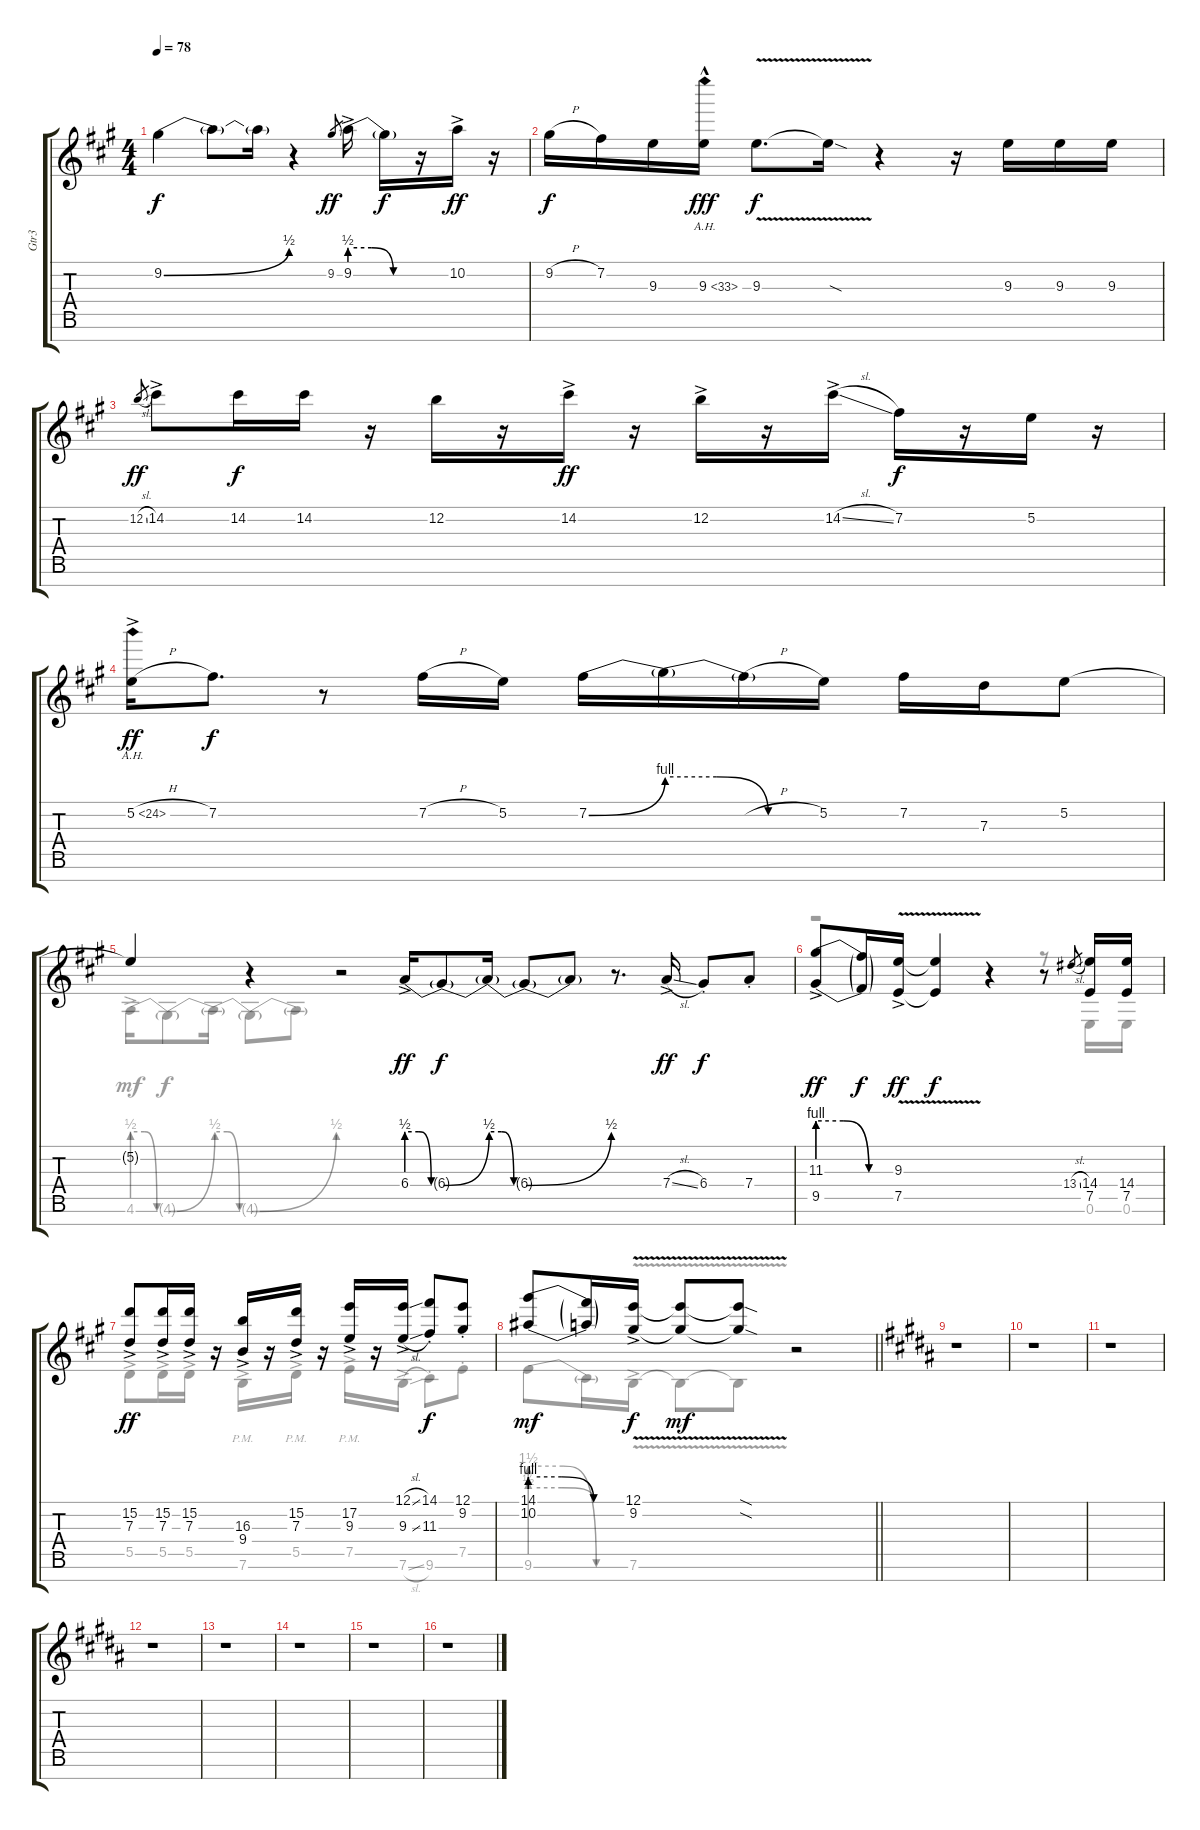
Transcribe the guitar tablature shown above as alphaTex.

\track ("Gtr3" "Gtr3") {instrument distortionguitar}
\staff {score tabs}
\tuning (E4 B3 G3 D3 A2 E2 B1) {hide}
\voice
\ts (4 4)
\section ("" " ")
\tempo 78
\clef g2
\ks a
9.2{be (bend 0 0 60 2)}.4{dy f} 9.2{t}.8 9.2{t}.16 r.4 9.2.8{gr dy ff} 9.2{be (custom 0 2 20 2 40 0 60 0) ac}.16 9.2{t}.16{dy f} r.16 10.2{ac}.16{dy ff} r.16 |
9.2{h}.16{dy f} 7.2.16 9.3.16 9.3{ah 24 hac}.16{dy fff} 9.3{v}.8{d dy f} 9.3{sod t}.16 r.4 r.16 9.3.16 9.3.16 9.3.16 |
12.2{sl}.8{gr dy ff} 14.2{ac}.8 14.2.16{dy f} 14.2.16 r.16 12.2.16 r.16 14.2{ac}.16{dy ff} r.16 12.2{ac}.16 r.16 14.2{sl ac}.16 7.2.16{dy f} r.16 5.2.16 r.16 |
5.2{ah 19 h ac}.16{dy ff} 7.2.8{d dy f} r.8 7.2{h}.16 5.2.16 7.2{be (bend 0 0 60 4)}.16 7.2{be (custom 0 4 20 4 40 0 60 0) t}.16 7.2{h t}.16 5.2.16 7.2.16 7.3.16 5.2.8 |
5.2{t}.4 r.4 r.2 6.4{be (custom 0 2 20 2 40 0 60 0) ac}.16{dy ff} 6.4{be (bend 0 0 60 2) t}.8{dy f} 6.4{be (custom 0 2 20 2 40 0 60 0) t}.16 6.4{be (bend 0 0 60 2) t}.8 6.4{t}.8 r.8{d} 7.4{sl ac}.16{dy ff} 6.4{st}.8{dy f} 7.4{st}.8 |
(11.3{be (custom 0 4 20 4 40 0 60 0) ac} 9.5{be (custom 0 4 20 4 40 0 60 0) ac}).8{dy ff} (11.3{t} 9.5{t}).16{dy f} (9.3{v ac} 7.5{v ac}).16{dy ff} (9.3{v t} 7.5{v t}).4{dy f} r.4 r.8 13.4{sl}.8{gr} (14.4 7.5).16 (14.4 7.5).16 |
(15.2{ac} 7.3{ac}).8{dy ff} (15.2{ac} 7.3{ac}).16 (15.2{ac} 7.3{ac}).16 r.16 (16.3{ac} 9.4{ac}).16 r.16 (15.2{ac} 7.3{ac}).16 r.16 (17.2{ac} 9.3{ac}).16 r.16 (12.1{sl ac} 9.3{sl ac}).16 (14.1{st} 11.3{st}).8{dy f} (12.1{st} 9.2{st}).8 |
\barLineRight lightlight
(14.1{be (custom 0 4 20 4 40 0 60 0)} 10.2{be (custom 0 2 20 2 40 0 60 0)}).8{dy mf} (14.1{t} 10.2{t}).16 (12.1{v ac} 9.2{v ac}).16{dy f} (12.1{v t} 9.2{v t}).8{dy mf} (12.1{sod t} 9.2{sod t}).8 r.2 |
\section ("" " ")
\ks b
r.1 |
\ks g#minor
r.1 |
\ks b
r.1 |
\ks g#minor
r.1 |
\ks b
r.1 |
\ks g#minor
r.1 |
\ks b
r.1 |
\ks g#minor
r.1
\voice
\clef g2
\ottava regular
\simile none
\ks a
|
|
|
|
4.6{be (custom 0 2 20 2 40 0 60 0) ac}.16 4.6{be (bend 0 0 60 2) t}.8{dy f} 4.6{be (custom 0 2 20 2 40 0 60 0) t}.16 4.6{be (bend 0 0 60 2) t}.8 4.6{t}.8 r.2 |
r.2 r.4 r.8 0.6.16 0.6.16 |
5.5{ac}.8{dy ff} 5.5{ac}.16 5.5{ac}.16 r.16 7.6{ac pm}.16 r.16 5.5{ac pm}.16 r.16 7.5{ac pm}.16 r.16 7.6{sl ac}.16 9.6{st}.8{dy f} 7.5{st}.8 |
\barLineRight lightlight
9.6{be (custom 0 6 20 6 40 0 60 0)}.8{dy mf} 9.6{t}.16 7.6{v ac}.16{dy f} 7.6{v t}.8{dy mf} 7.6{t}.8 r.2 |
\ks b
|
\ks g#minor
|
\ks b
|
\ks g#minor
|
\ks b
|
\ks g#minor
|
\ks b
|
\ks g#minor
